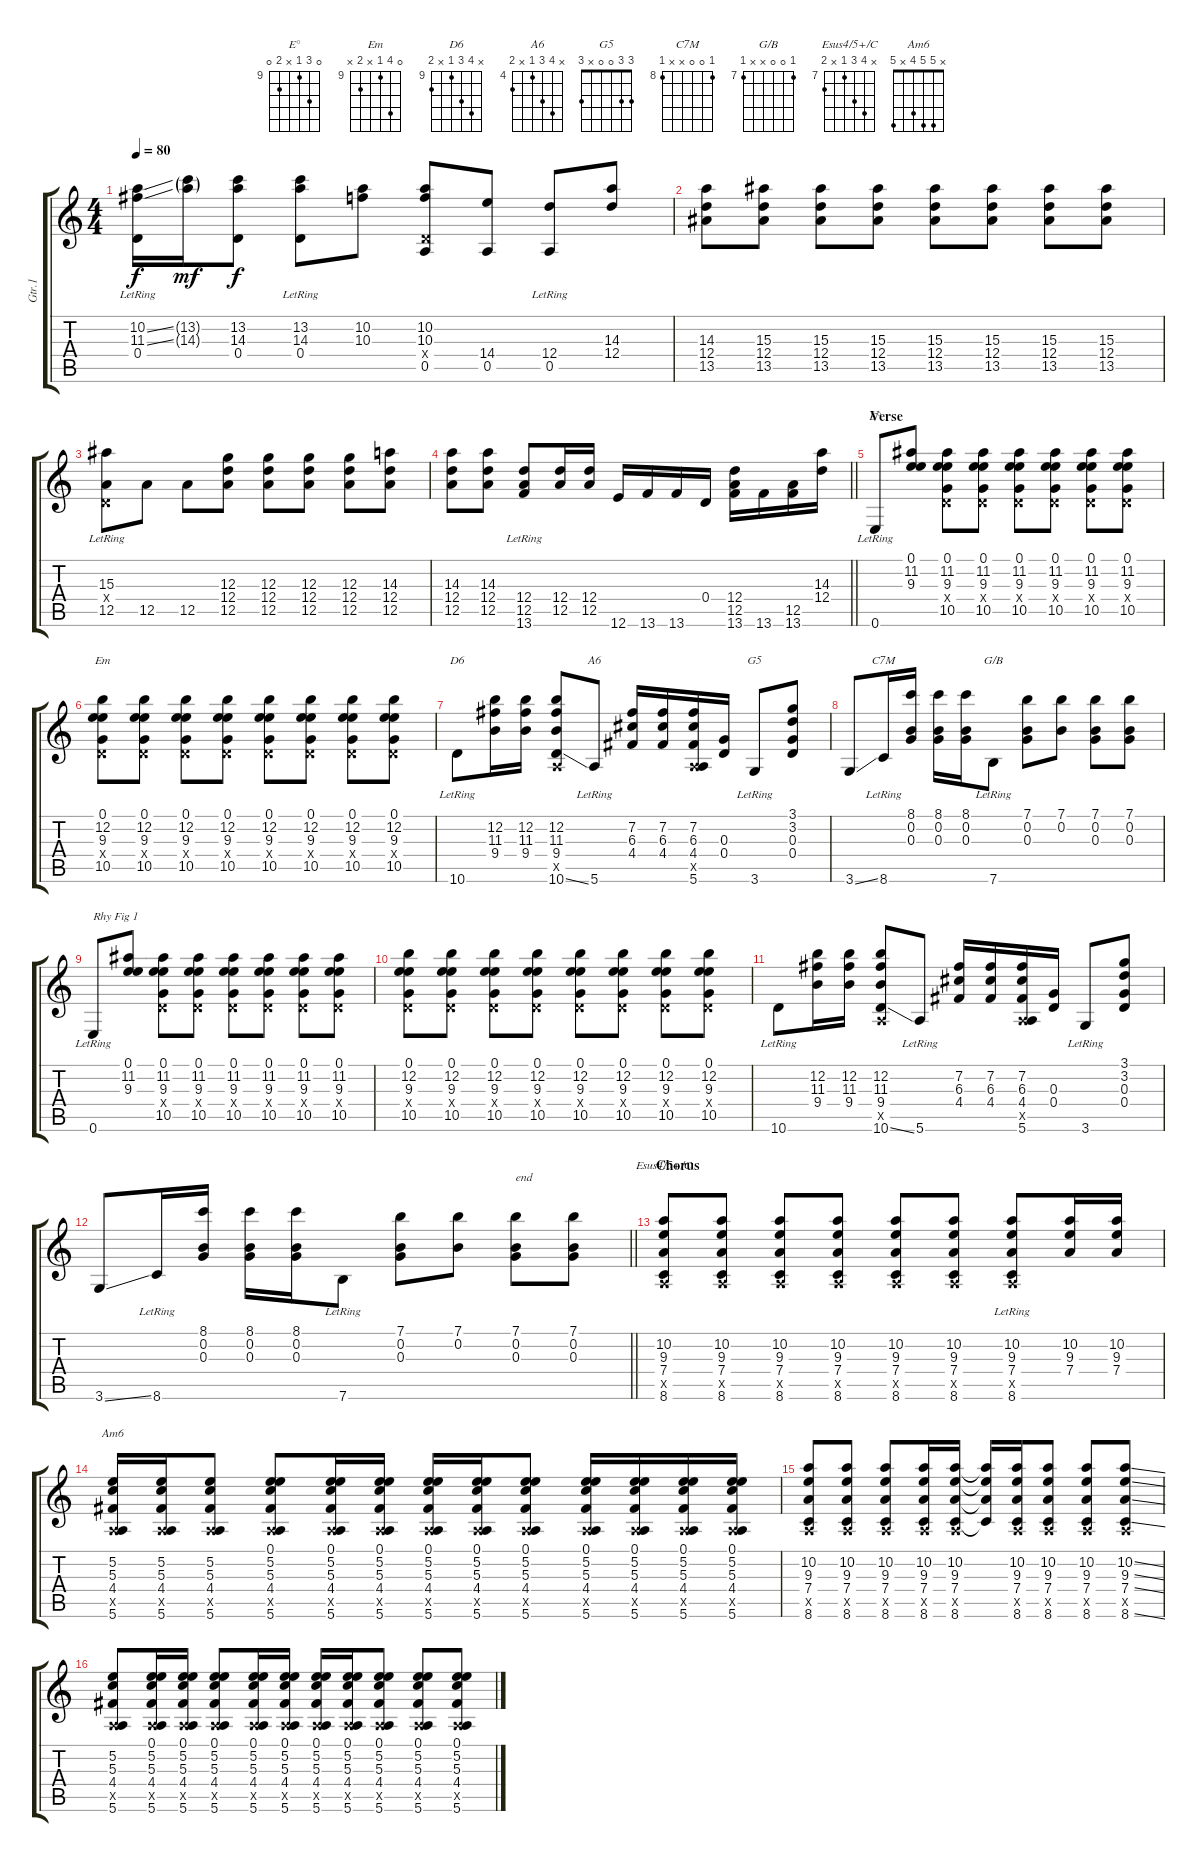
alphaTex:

\track ("Gtr.1" "Gtr.1") {instrument electricguitarjazz}
\staff {score tabs}
\tuning (E4 B3 G3 D3 A2 E2) {hide}
\chord ("E°" 0 11 9 x 10 0) {firstfret 9}
\chord ("Em" 0 12 9 x 10 x) {firstfret 9}
\chord ("D6" x 12 11 9 x 10) {firstfret 9}
\chord ("A6" x 7 6 4 x 5) {firstfret 4}
\chord ("G5" 3 3 0 0 x 3)
\chord ("C7M" 8 0 0 x x 8) {firstfret 8}
\chord ("G/B" 7 0 0 x x 7) {firstfret 7}
\chord ("Esus4/5+/C" x 10 9 7 x 8) {firstfret 7}
\chord ("Am6" x 5 5 4 x 5)
\ts (4 4)
\tempo 80
\clef g2
\ks c
(10.2{ss} 11.3{ss} 0.4{lr}).16{dy f instrument electricguitarjazz} (13.2{g} 14.3{g}).16{dy mf} (13.2 14.3 0.4).8{dy f} (13.2 14.3 0.4{lr}).8 (10.2 10.3).8 (10.2 10.3 0.4{x} 0.5).8 (14.4 0.5).8 (12.4 0.5{lr}).8 (14.3 12.4).8 |
(14.3 12.4 13.5).8 (15.3 12.4 13.5).8 (15.3 12.4 13.5).8 (15.3 12.4 13.5).8 (15.3 12.4 13.5).8 (15.3 12.4 13.5).8 (15.3 12.4 13.5).8 (15.3 12.4 13.5).8 |
(15.3{lr} 0.4{x} 12.5).8 12.5.8 12.5.8 (12.3 12.4 12.5).8 (12.3 12.4 12.5).8 (12.3 12.4 12.5).8 (12.3 12.4 12.5).8 (14.3 12.4 12.5).8 |
\barLineRight lightlight
(14.3 12.4 12.5).8 (14.3 12.4 12.5).8 (12.4 12.5 13.6{lr}).8 (12.4 12.5).16 (12.4 12.5).16 12.6.16 13.6.16 13.6.16 0.4.16 (12.4 12.5 13.6).16 13.6.16 (12.5 13.6).16 (14.3 12.4).16 |
\section ("" "Verse")
0.6{lr}.8{ch "E°"} (0.1 11.2 9.3).8 (0.1 11.2 9.3 0.4{x} 10.5).8 (0.1 11.2 9.3 0.4{x} 10.5).8 (0.1 11.2 9.3 0.4{x} 10.5).8 (0.1 11.2 9.3 0.4{x} 10.5).8 (0.1 11.2 9.3 0.4{x} 10.5).8 (0.1 11.2 9.3 0.4{x} 10.5).8 |
(0.1 12.2 9.3 0.4{x} 10.5).8{ch "Em"} (0.1 12.2 9.3 0.4{x} 10.5).8 (0.1 12.2 9.3 0.4{x} 10.5).8 (0.1 12.2 9.3 0.4{x} 10.5).8 (0.1 12.2 9.3 0.4{x} 10.5).8 (0.1 12.2 9.3 0.4{x} 10.5).8 (0.1 12.2 9.3 0.4{x} 10.5).8 (0.1 12.2 9.3 0.4{x} 10.5).8 |
10.6{lr}.8{ch "D6"} (12.2 11.3 9.4).16 (12.2 11.3 9.4).16 (12.2 11.3 9.4 0.5{x} 10.6{ss}).8 5.6{lr}.8{ch "A6"} (7.2 6.3 4.4).16 (7.2 6.3 4.4).16 (7.2 6.3 4.4 0.5{x} 5.6).16 (0.3 0.4).16 3.6{lr}.8{ch "G5"} (3.1 3.2 0.3 0.4).8 |
3.6{ss}.8 8.6{lr}.16{ch "C7M"} (8.1 0.2 0.3).16 (8.1 0.2 0.3).16 (8.1 0.2 0.3).16 7.6{lr}.8{ch "G/B"} (7.1 0.2 0.3).8 (7.1 0.2).8 (7.1 0.2 0.3).8 (7.1 0.2 0.3).8 |
0.6{lr}.8{txt "Rhy Fig 1"} (0.1 11.2 9.3).8 (0.1 11.2 9.3 0.4{x} 10.5).8 (0.1 11.2 9.3 0.4{x} 10.5).8 (0.1 11.2 9.3 0.4{x} 10.5).8 (0.1 11.2 9.3 0.4{x} 10.5).8 (0.1 11.2 9.3 0.4{x} 10.5).8 (0.1 11.2 9.3 0.4{x} 10.5).8 |
(0.1 12.2 9.3 0.4{x} 10.5).8 (0.1 12.2 9.3 0.4{x} 10.5).8 (0.1 12.2 9.3 0.4{x} 10.5).8 (0.1 12.2 9.3 0.4{x} 10.5).8 (0.1 12.2 9.3 0.4{x} 10.5).8 (0.1 12.2 9.3 0.4{x} 10.5).8 (0.1 12.2 9.3 0.4{x} 10.5).8 (0.1 12.2 9.3 0.4{x} 10.5).8 |
10.6{lr}.8 (12.2 11.3 9.4).16 (12.2 11.3 9.4).16 (12.2 11.3 9.4 0.5{x} 10.6{ss}).8 5.6{lr}.8 (7.2 6.3 4.4).16 (7.2 6.3 4.4).16 (7.2 6.3 4.4 0.5{x} 5.6).16 (0.3 0.4).16 3.6{lr}.8 (3.1 3.2 0.3 0.4).8 |
\barLineRight lightlight
3.6{ss}.8 8.6{lr}.16 (8.1 0.2 0.3).16 (8.1 0.2 0.3).16 (8.1 0.2 0.3).16 7.6{lr}.8 (7.1 0.2 0.3).8 (7.1 0.2).8 (7.1 0.2 0.3).8{txt "end"} (7.1 0.2 0.3).8 |
\section ("" "Chorus")
(10.2 9.3 7.4 0.5{x} 8.6).8{ch "Esus4/5+/C"} (10.2 9.3 7.4 0.5{x} 8.6).8 (10.2 9.3 7.4 0.5{x} 8.6).8 (10.2 9.3 7.4 0.5{x} 8.6).8 (10.2 9.3 7.4 0.5{x} 8.6).8 (10.2 9.3 7.4 0.5{x} 8.6).8 (10.2 9.3 7.4 0.5{x} 8.6{lr}).8 (10.2 9.3 7.4).16 (10.2 9.3 7.4).16 |
(5.2 5.3 4.4 0.5{x} 5.6).16{ch "Am6"} (5.2 5.3 4.4 0.5{x} 5.6).16 (5.2 5.3 4.4 0.5{x} 5.6).8 (0.1 5.2 5.3 4.4 0.5{x} 5.6).8 (0.1 5.2 5.3 4.4 0.5{x} 5.6).16 (0.1 5.2 5.3 4.4 0.5{x} 5.6).16 (0.1 5.2 5.3 4.4 0.5{x} 5.6).16 (0.1 5.2 5.3 4.4 0.5{x} 5.6).16 (0.1 5.2 5.3 4.4 0.5{x} 5.6).8 (0.1 5.2 5.3 4.4 0.5{x} 5.6).16 (0.1 5.2 5.3 4.4 0.5{x} 5.6).16 (0.1 5.2 5.3 4.4 0.5{x} 5.6).16 (0.1 5.2 5.3 4.4 0.5{x} 5.6).16 |
(10.2 9.3 7.4 0.5{x} 8.6).8 (10.2 9.3 7.4 0.5{x} 8.6).8 (10.2 9.3 7.4 0.5{x} 8.6).8 (10.2 9.3 7.4 0.5{x} 8.6).16 (10.2 9.3 7.4 0.5{x} 8.6).16 (10.2{t} 9.3{t} 7.4{t} 8.6{t}).16 (10.2 9.3 7.4 0.5{x} 8.6).16 (10.2 9.3 7.4 0.5{x} 8.6).8 (10.2 9.3 7.4 0.5{x} 8.6).8 (10.2{ss} 9.3{ss} 7.4{ss} 0.5{x} 8.6{ss}).8 |
(5.2 5.3 4.4 0.5{x} 5.6).8 (0.1 5.2 5.3 4.4 0.5{x} 5.6).16 (0.1 5.2 5.3 4.4 0.5{x} 5.6).16 (0.1 5.2 5.3 4.4 0.5{x} 5.6).8 (0.1 5.2 5.3 4.4 0.5{x} 5.6).16 (0.1 5.2 5.3 4.4 0.5{x} 5.6).16 (0.1 5.2 5.3 4.4 0.5{x} 5.6).16 (0.1 5.2 5.3 4.4 0.5{x} 5.6).16 (0.1 5.2 5.3 4.4 0.5{x} 5.6).8 (0.1 5.2 5.3 4.4 0.5{x} 5.6).8 (0.1 5.2 5.3 4.4 0.5{x} 5.6).8
